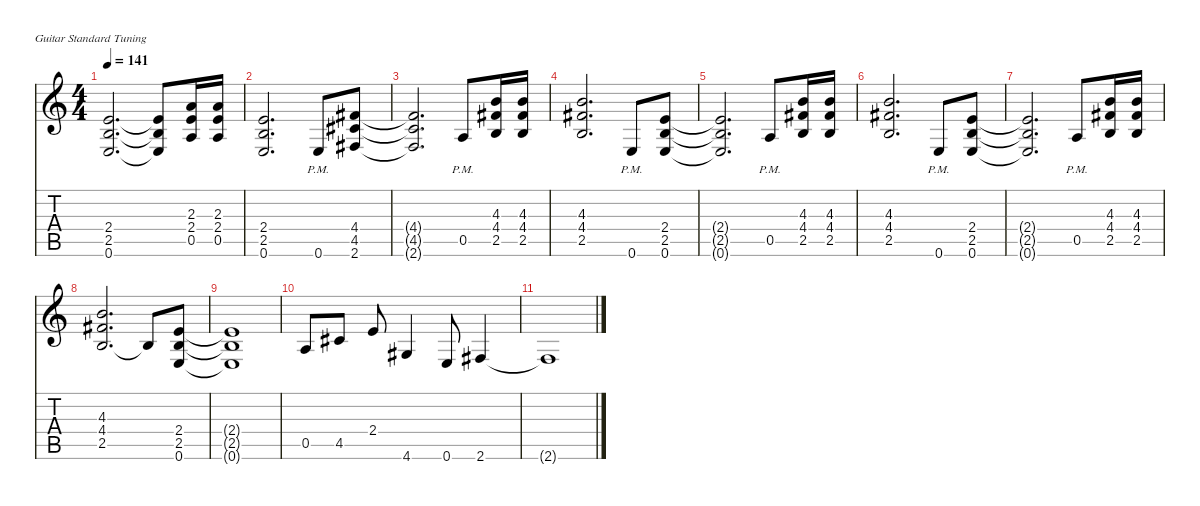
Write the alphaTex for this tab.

\defaultSystemsLayout 4
\hideDynamics
\bracketExtendMode nobrackets
\singleTrackTrackNamePolicy hidden
\multiTrackTrackNamePolicy hidden
\otherSystemsTrackNameOrientation horizontal
\track ("Guitar" "od.guit.") {defaultSystemsLayout 8 instrument overdrivenguitar}
\staff {score tabs}
\tuning (E4 B3 G3 D3 A2 E2)
\ts (4 4)
\tempo 141
\clef g2
\ks c
(2.4{t} 2.5{t} 0.6{t}).2{d dy f beam Up} (2.4{t} 2.5{t} 0.6{t}).8{beam Up} (2.3 2.4 0.5).16{beam Up} (2.3 2.4 0.5).16{beam Up} |
(2.4 2.5 0.6).2{d dy ff beam Up} 0.6{pm}.8{dy f beam Up} (4.4{acc #} 4.5{acc #} 2.6{acc #}).8{beam Up} |
(4.4{t acc #} 4.5{t acc #} 2.6{t acc #}).2{d beam Up} 0.5{pm}.8{beam Up} (4.3 4.4{acc #} 2.5).16{beam Up} (4.3 4.4{acc #} 2.5).16{beam Up} |
(4.3 4.4{acc #} 2.5).2{d beam Up} 0.6{pm}.8{beam Up} (2.4 2.5 0.6).8{beam Up} |
(2.4{t} 2.5{t} 0.6{t}).2{d beam Up} 0.5{pm}.8{beam Up} (4.3 4.4{acc #} 2.5).16{beam Up} (4.3 4.4{acc #} 2.5).16{beam Up} |
(4.3 4.4{acc #} 2.5).2{d beam Up} 0.6{pm}.8{beam Up} (2.4 2.5 0.6).8{beam Up} |
(2.4{t} 2.5{t} 0.6{t}).2{d beam Up} 0.5{pm}.8{beam Up} (4.3 4.4{acc #} 2.5).16{beam Up} (4.3 4.4{acc #} 2.5).16{beam Up} |
(4.3 4.4{acc #} 2.5).2{d beam Up} 2.5{t}.8{beam Up} (2.4 2.5 0.6).8{beam Up} |
(2.4{t} 2.5{t} 0.6{t}).1{beam Up} |
0.5.8{beam Up} 4.5{acc #}.8{beam Up} 2.4.8{beam Up} 4.6{acc #}.4{dy ff beam Up} 0.6.8{beam Up} 2.6{acc #}.4{dy f beam Up} |
2.6{t acc #}.1{beam Up}
